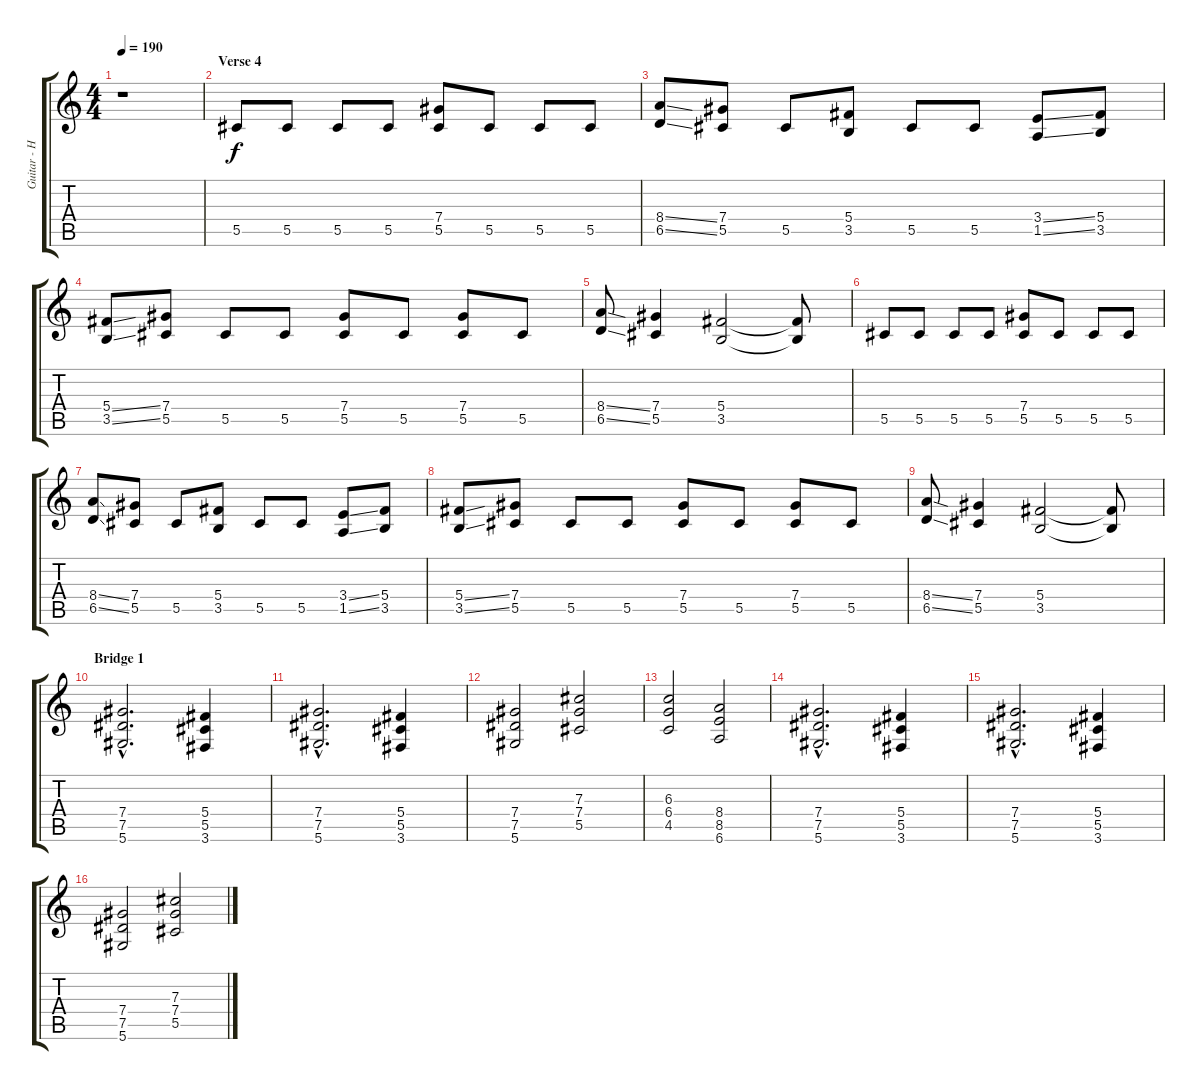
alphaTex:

\track ("Guitar - Henjo Richter" "Guitar - H") {instrument overdrivenguitar}
\staff {score tabs}
\tuning (Eb4 Bb3 Gb3 Db3 Ab2 Eb2) {hide}
\ts (4 4)
\tempo 190
\clef g2
\ks c
r.1{dy f} |
\section ("" "Verse 4")
5.5.8 5.5.8 5.5.8 5.5.8 (7.4 5.5).8 5.5.8 5.5.8 5.5.8 |
(8.4{ss} 6.5{ss}).8 (7.4 5.5).8 5.5.8 (5.4 3.5).8 5.5.8 5.5.8 (3.4{ss} 1.5{ss}).8 (5.4 3.5).8 |
(5.4{ss} 3.5{ss}).8 (7.4 5.5).8 5.5.8 5.5.8 (7.4 5.5).8 5.5.8 (7.4 5.5).8 5.5.8 |
(8.4{ss} 6.5{ss}).8 (7.4 5.5).4 (5.4 3.5).2 (5.4{t} 3.5{t}).8 |
5.5.8 5.5.8 5.5.8 5.5.8 (7.4 5.5).8 5.5.8 5.5.8 5.5.8 |
(8.4{ss} 6.5{ss}).8 (7.4 5.5).8 5.5.8 (5.4 3.5).8 5.5.8 5.5.8 (3.4{ss} 1.5{ss}).8 (5.4 3.5).8 |
(5.4{ss} 3.5{ss}).8 (7.4 5.5).8 5.5.8 5.5.8 (7.4 5.5).8 5.5.8 (7.4 5.5).8 5.5.8 |
(8.4{ss} 6.5{ss}).8 (7.4 5.5).4 (5.4 3.5).2 (5.4{t} 3.5{t}).8 |
\section ("" "Bridge 1")
(7.4{hac} 7.5{hac} 5.6{hac}).2{d} (5.4 5.5 3.6).4 |
(7.4{hac} 7.5{hac} 5.6{hac}).2{d} (5.4 5.5 3.6).4 |
(7.4 7.5 5.6).2 (7.3 7.4 5.5).2 |
(6.3 6.4 4.5).2 (8.4 8.5 6.6).2 |
(7.4{hac} 7.5{hac} 5.6{hac}).2{d} (5.4 5.5 3.6).4 |
(7.4{hac} 7.5{hac} 5.6{hac}).2{d} (5.4 5.5 3.6).4 |
(7.4 7.5 5.6).2 (7.3 7.4 5.5).2
